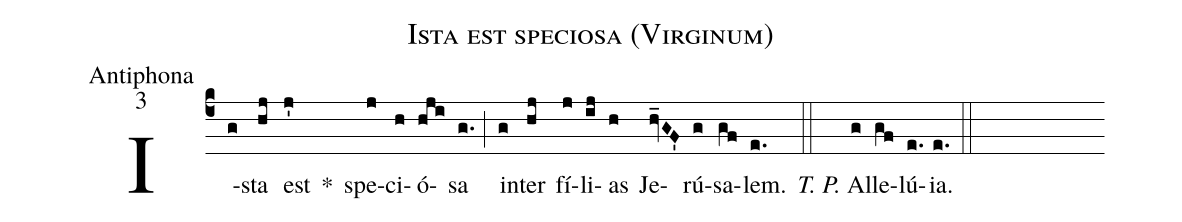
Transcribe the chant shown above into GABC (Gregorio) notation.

name:Ista est speciosa (Virginum);
office-part:Antiphona;
mode:3;
%%
(c4) I(g)sta(hj) est(j') *() spe(j)ci(h)ó(hji)sa(g.) (;) in(g)ter(hj) fí(j)li(ij)as(h) Je(hv_GF')rú(g)sa(gf)lem.(e.) (::) <i>T. P.</i> Al(g)le(gf)lú(e.){ia}.(e.) (::)
%<eu>E(j) u(j) o(j) u(h) a(j) e.</eu>(ih..) (::)
